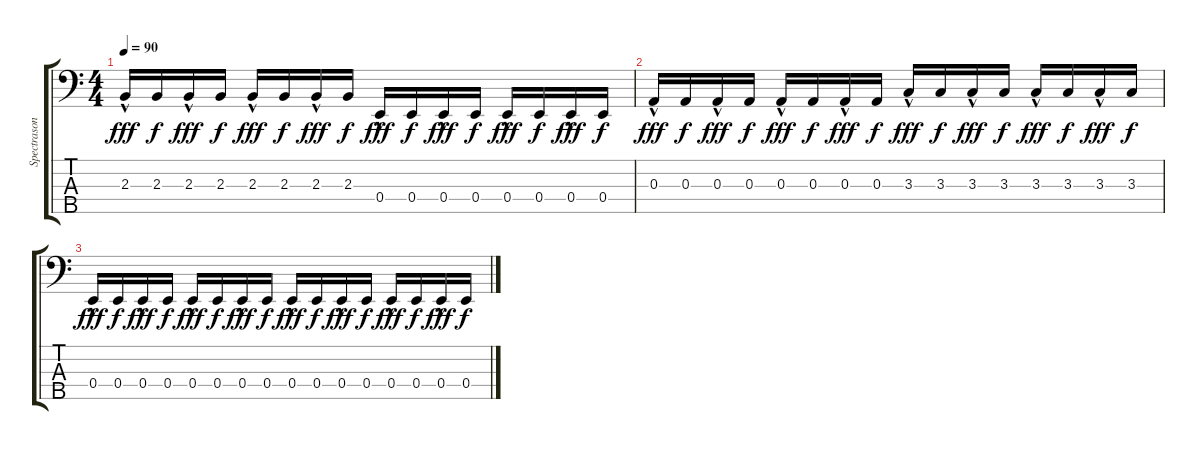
\track ("Spectrasonics Omnisphere" "Spectrason") {instrument synthbass2}
\staff {score tabs}
\tuning (G2 D2 A1 E1 B0) {hide}
\ts (4 4)
\tempo 90
\clef f4
\ks c
2.3{hac}.16{dy fff} 2.3.16{dy f} 2.3{hac}.16{dy fff} 2.3.16{dy f} 2.3{hac}.16{dy fff} 2.3.16{dy f} 2.3{hac}.16{dy fff} 2.3.16{dy f} 0.4{hac}.16{dy fff} 0.4.16{dy f} 0.4{hac}.16{dy fff} 0.4.16{dy f} 0.4{hac}.16{dy fff} 0.4.16{dy f} 0.4{hac}.16{dy fff} 0.4.16{dy f} |
0.3{hac}.16{dy fff} 0.3.16{dy f} 0.3{hac}.16{dy fff} 0.3.16{dy f} 0.3{hac}.16{dy fff} 0.3.16{dy f} 0.3{hac}.16{dy fff} 0.3.16{dy f} 3.3{hac}.16{dy fff} 3.3.16{dy f} 3.3{hac}.16{dy fff} 3.3.16{dy f} 3.3{hac}.16{dy fff} 3.3.16{dy f} 3.3{hac}.16{dy fff} 3.3.16{dy f} |
0.4{hac}.16{dy fff} 0.4.16{dy f} 0.4{hac}.16{dy fff} 0.4.16{dy f} 0.4{hac}.16{dy fff} 0.4.16{dy f} 0.4{hac}.16{dy fff} 0.4.16{dy f} 0.4{hac}.16{dy fff} 0.4.16{dy f} 0.4{hac}.16{dy fff} 0.4.16{dy f} 0.4{hac}.16{dy fff} 0.4.16{dy f} 0.4{hac}.16{dy fff} 0.4.16{dy f}
